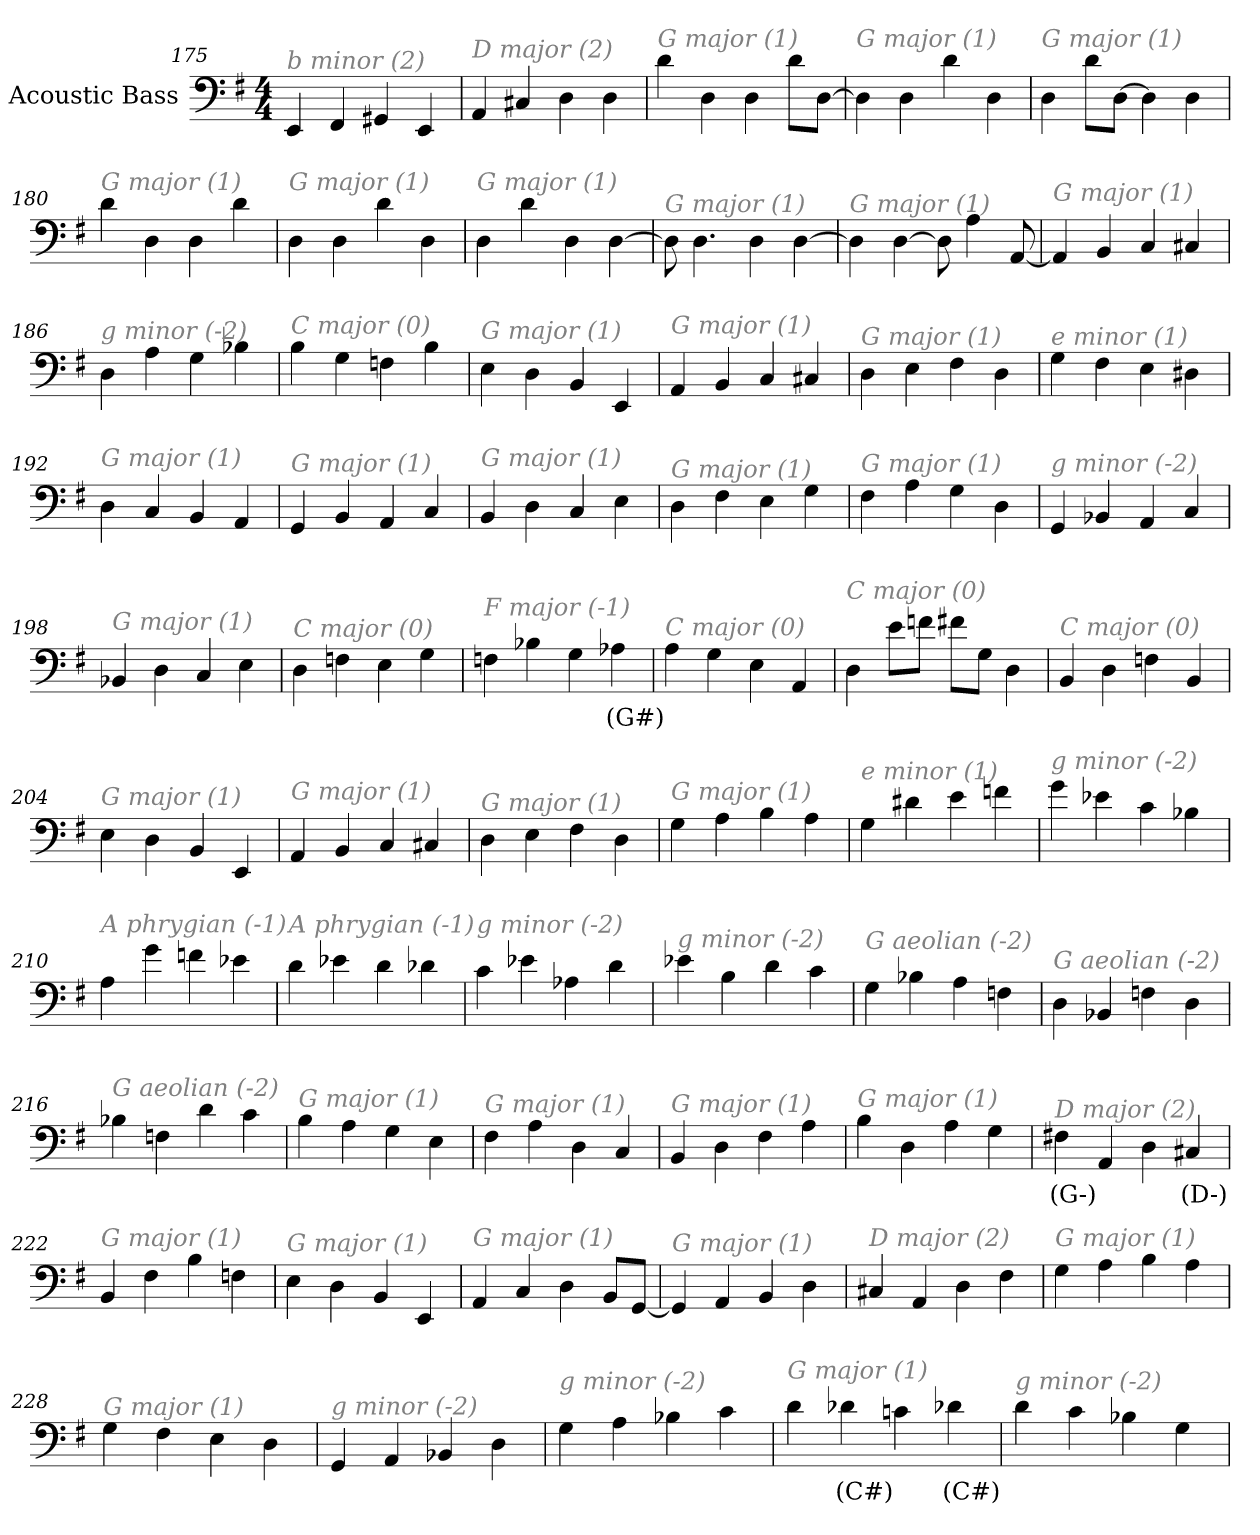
**kern	**text
*part1	*part1
*staff1	*staff1
*I"Acoustic Bass	*
*clefF4	*
*ITrd7c12	*
*k[f#]	*
*G:	*
*M4/4	*
=175	=175
!LO:TX:i:color=#808080:t=b minor (2)	!
4EEE	.
4FFF#	.
4GGG#X	.
4EEE	.
=176	=176
!LO:TX:i:color=#808080:t=D major (2)	!
4AAA	.
4CC#X	.
4DD	.
4DD	.
=177	=177
!LO:TX:i:color=#808080:t=G major (1)	!
4D	.
4DD	.
4DD	.
8DL	.
[8DDJ	.
=178	=178
!LO:TX:i:color=#808080:t=G major (1)	!
4DD]	.
4DD	.
4D	.
4DD	.
=179	=179
!LO:TX:i:color=#808080:t=G major (1)	!
4DD	.
8DL	.
[8DDJ	.
4DD]	.
4DD	.
=180	=180
!LO:TX:i:color=#808080:t=G major (1)	!
4D	.
4DD	.
4DD	.
4D	.
=181	=181
!LO:TX:i:color=#808080:t=G major (1)	!
4DD	.
4DD	.
4D	.
4DD	.
=182	=182
!LO:TX:i:color=#808080:t=G major (1)	!
4DD	.
4D	.
4DD	.
[4DD	.
=183	=183
!LO:TX:i:color=#808080:t=G major (1)	!
8DD]	.
4.DD	.
4DD	.
[4DD	.
=184	=184
!LO:TX:i:color=#808080:t=G major (1)	!
4DD]	.
[4DD	.
8DD]	.
4AA	.
[8AAA	.
=185	=185
!LO:TX:i:color=#808080:t=G major (1)	!
4AAA]	.
4BBB	.
4CC	.
4CC#X	.
=186	=186
!LO:TX:i:color=#808080:t=g minor (-2)	!
4DD	.
4AA	.
4GG	.
4BB-X	.
=187	=187
!LO:TX:i:color=#808080:t=C major (0)	!
4BB	.
4GG	.
4FFn	.
4BB	.
=188	=188
!LO:TX:i:color=#808080:t=G major (1)	!
4EE	.
4DD	.
4BBB	.
4EEE	.
=189	=189
!LO:TX:i:color=#808080:t=G major (1)	!
4AAA	.
4BBB	.
4CC	.
4CC#X	.
=190	=190
!LO:TX:i:color=#808080:t=G major (1)	!
4DD	.
4EE	.
4FF#	.
4DD	.
=191	=191
!LO:TX:i:color=#808080:t=e minor (1)	!
4GG	.
4FF#	.
4EE	.
4DD#X	.
=192	=192
!LO:TX:i:color=#808080:t=G major (1)	!
4DD	.
4CC	.
4BBB	.
4AAA	.
=193	=193
!LO:TX:i:color=#808080:t=G major (1)	!
4GGG	.
4BBB	.
4AAA	.
4CC	.
=194	=194
!LO:TX:i:color=#808080:t=G major (1)	!
4BBB	.
4DD	.
4CC	.
4EE	.
=195	=195
!LO:TX:i:color=#808080:t=G major (1)	!
4DD	.
4FF#	.
4EE	.
4GG	.
=196	=196
!LO:TX:i:color=#808080:t=G major (1)	!
4FF#	.
4AA	.
4GG	.
4DD	.
=197	=197
!LO:TX:i:color=#808080:t=g minor (-2)	!
4GGG	.
4BBB-X	.
4AAA	.
4CC	.
=198	=198
!LO:TX:i:color=#808080:t=G major (1)	!
4BBB-X	.
4DD	.
4CC	.
4EE	.
=199	=199
!LO:TX:i:color=#808080:t=C major (0)	!
4DD	.
4FFn	.
4EE	.
4GG	.
=200	=200
!LO:TX:i:color=#808080:t=F major (-1)	!
4FFn	.
4BB-X	.
4GG	.
4AA-Xi	(G#)
=201	=201
!LO:TX:i:color=#808080:t=C major (0)	!
4AA	.
4GG	.
4EE	.
4AAA	.
=202	=202
!LO:TX:i:color=#808080:t=C major (0)	!
4DD	.
8EL	.
8FnJ	.
8F#XL	.
8GGJ	.
4DD	.
=203	=203
!LO:TX:i:color=#808080:t=C major (0)	!
4BBB	.
4DD	.
4FFn	.
4BBB	.
=204	=204
!LO:TX:i:color=#808080:t=G major (1)	!
4EE	.
4DD	.
4BBB	.
4EEE	.
=205	=205
!LO:TX:i:color=#808080:t=G major (1)	!
4AAA	.
4BBB	.
4CC	.
4CC#X	.
=206	=206
!LO:TX:i:color=#808080:t=G major (1)	!
4DD	.
4EE	.
4FF#	.
4DD	.
=207	=207
!LO:TX:i:color=#808080:t=G major (1)	!
4GG	.
4AA	.
4BB	.
4AA	.
=208	=208
!LO:TX:i:color=#808080:t=e minor (1)	!
4GG	.
4D#X	.
4E	.
4Fn	.
=209	=209
!LO:TX:i:color=#808080:t=g minor (-2)	!
4G	.
4E-X	.
4C	.
4BB-X	.
=210	=210
!LO:TX:i:color=#808080:t=A phrygian (-1)	!
4AA	.
4G	.
4Fn	.
4E-X	.
=211	=211
!LO:TX:i:color=#808080:t=A phrygian (-1)	!
4D	.
4E-X	.
4D	.
4D-X	.
=212	=212
!LO:TX:i:color=#808080:t=g minor (-2)	!
4C	.
4E-X	.
4AA-X	.
4D	.
=213	=213
!LO:TX:i:color=#808080:t=g minor (-2)	!
4E-X	.
4BB	.
4D	.
4C	.
=214	=214
!LO:TX:i:color=#808080:t=G aeolian (-2)	!
4GG	.
4BB-X	.
4AA	.
4FFn	.
=215	=215
!LO:TX:i:color=#808080:t=G aeolian (-2)	!
4DD	.
4BBB-X	.
4FFn	.
4DD	.
=216	=216
!LO:TX:i:color=#808080:t=G aeolian (-2)	!
4BB-X	.
4FFn	.
4D	.
4C	.
=217	=217
!LO:TX:i:color=#808080:t=G major (1)	!
4BB	.
4AA	.
4GG	.
4EE	.
=218	=218
!LO:TX:i:color=#808080:t=G major (1)	!
4FF#	.
4AA	.
4DD	.
4CC	.
=219	=219
!LO:TX:i:color=#808080:t=G major (1)	!
4BBB	.
4DD	.
4FF#	.
4AA	.
=220	=220
!LO:TX:i:color=#808080:t=G major (1)	!
4BB	.
4DD	.
4AA	.
4GG	.
=221	=221
!LO:TX:i:color=#808080:t=D major (2)	!
4FF#Xi	(G-)
4AAA	.
4DD	.
4CC#Xi	(D-)
=222	=222
!LO:TX:i:color=#808080:t=G major (1)	!
4BBB	.
4FF#	.
4BB	.
4FFn	.
=223	=223
!LO:TX:i:color=#808080:t=G major (1)	!
4EE	.
4DD	.
4BBB	.
4EEE	.
=224	=224
!LO:TX:i:color=#808080:t=G major (1)	!
4AAA	.
4CC	.
4DD	.
8BBBL	.
[8GGGJ	.
=225	=225
!LO:TX:i:color=#808080:t=G major (1)	!
4GGG]	.
4AAA	.
4BBB	.
4DD	.
=226	=226
!LO:TX:i:color=#808080:t=D major (2)	!
4CC#X	.
4AAA	.
4DD	.
4FF#	.
=227	=227
!LO:TX:i:color=#808080:t=G major (1)	!
4GG	.
4AA	.
4BB	.
4AA	.
=228	=228
!LO:TX:i:color=#808080:t=G major (1)	!
4GG	.
4FF#	.
4EE	.
4DD	.
=229	=229
!LO:TX:i:color=#808080:t=g minor (-2)	!
4GGG	.
4AAA	.
4BBB-X	.
4DD	.
=230	=230
!LO:TX:i:color=#808080:t=g minor (-2)	!
4GG	.
4AA	.
4BB-X	.
4C	.
=231	=231
!LO:TX:i:color=#808080:t=G major (1)	!
4D	.
4D-Xi	(C#)
4Cn	.
4D-Xi	(C#)
=232	=232
!LO:TX:i:color=#808080:t=g minor (-2)	!
4D	.
4C	.
4BB-X	.
4GG	.
=	=
*-	*-
